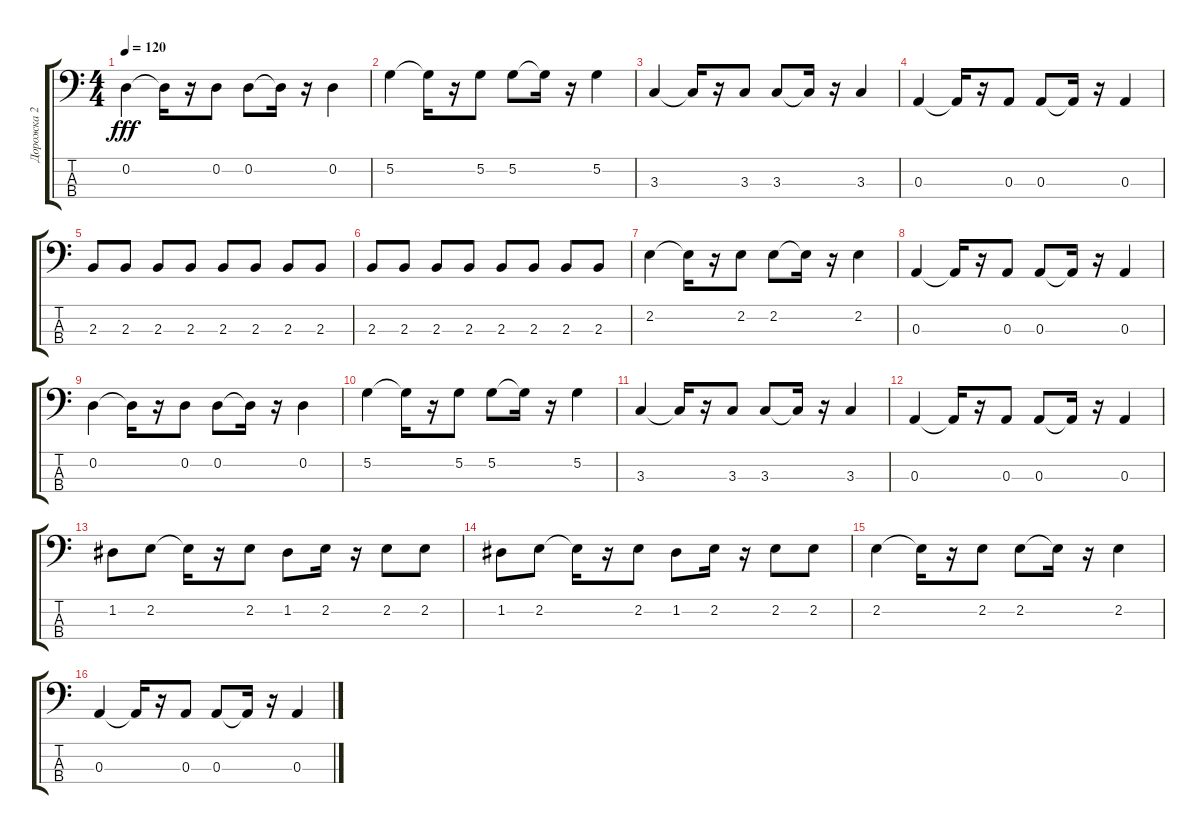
\track ("Дорожка 2" "Дорожка 2") {instrument electricbassfinger}
\staff {score tabs}
\tuning (G2 D2 A1 E1) {hide}
\ts (4 4)
\tempo 120
\clef f4
\ks c
0.2.4{dy fff} 0.2{t}.16 r.16 0.2.8 0.2.8 0.2{t}.16 r.16 0.2.4 |
5.2.4 5.2{t}.16 r.16 5.2.8 5.2.8 5.2{t}.16 r.16 5.2.4 |
3.3.4 3.3{t}.16 r.16 3.3.8 3.3.8 3.3{t}.16 r.16 3.3.4 |
0.3.4 0.3{t}.16 r.16 0.3.8 0.3.8 0.3{t}.16 r.16 0.3.4 |
2.3.8 2.3.8 2.3.8 2.3.8 2.3.8 2.3.8 2.3.8 2.3.8 |
2.3.8 2.3.8 2.3.8 2.3.8 2.3.8 2.3.8 2.3.8 2.3.8 |
2.2.4 2.2{t}.16 r.16 2.2.8 2.2.8 2.2{t}.16 r.16 2.2.4 |
0.3.4 0.3{t}.16 r.16 0.3.8 0.3.8 0.3{t}.16 r.16 0.3.4 |
0.2.4 0.2{t}.16 r.16 0.2.8 0.2.8 0.2{t}.16 r.16 0.2.4 |
5.2.4 5.2{t}.16 r.16 5.2.8 5.2.8 5.2{t}.16 r.16 5.2.4 |
3.3.4 3.3{t}.16 r.16 3.3.8 3.3.8 3.3{t}.16 r.16 3.3.4 |
0.3.4 0.3{t}.16 r.16 0.3.8 0.3.8 0.3{t}.16 r.16 0.3.4 |
1.2.8 2.2.8 2.2{t}.16 r.16 2.2.8 1.2.8 2.2.16 r.16 2.2.8 2.2.8 |
1.2.8 2.2.8 2.2{t}.16 r.16 2.2.8 1.2.8 2.2.16 r.16 2.2.8 2.2.8 |
2.2.4 2.2{t}.16 r.16 2.2.8 2.2.8 2.2{t}.16 r.16 2.2.4 |
0.3.4 0.3{t}.16 r.16 0.3.8 0.3.8 0.3{t}.16 r.16 0.3.4
